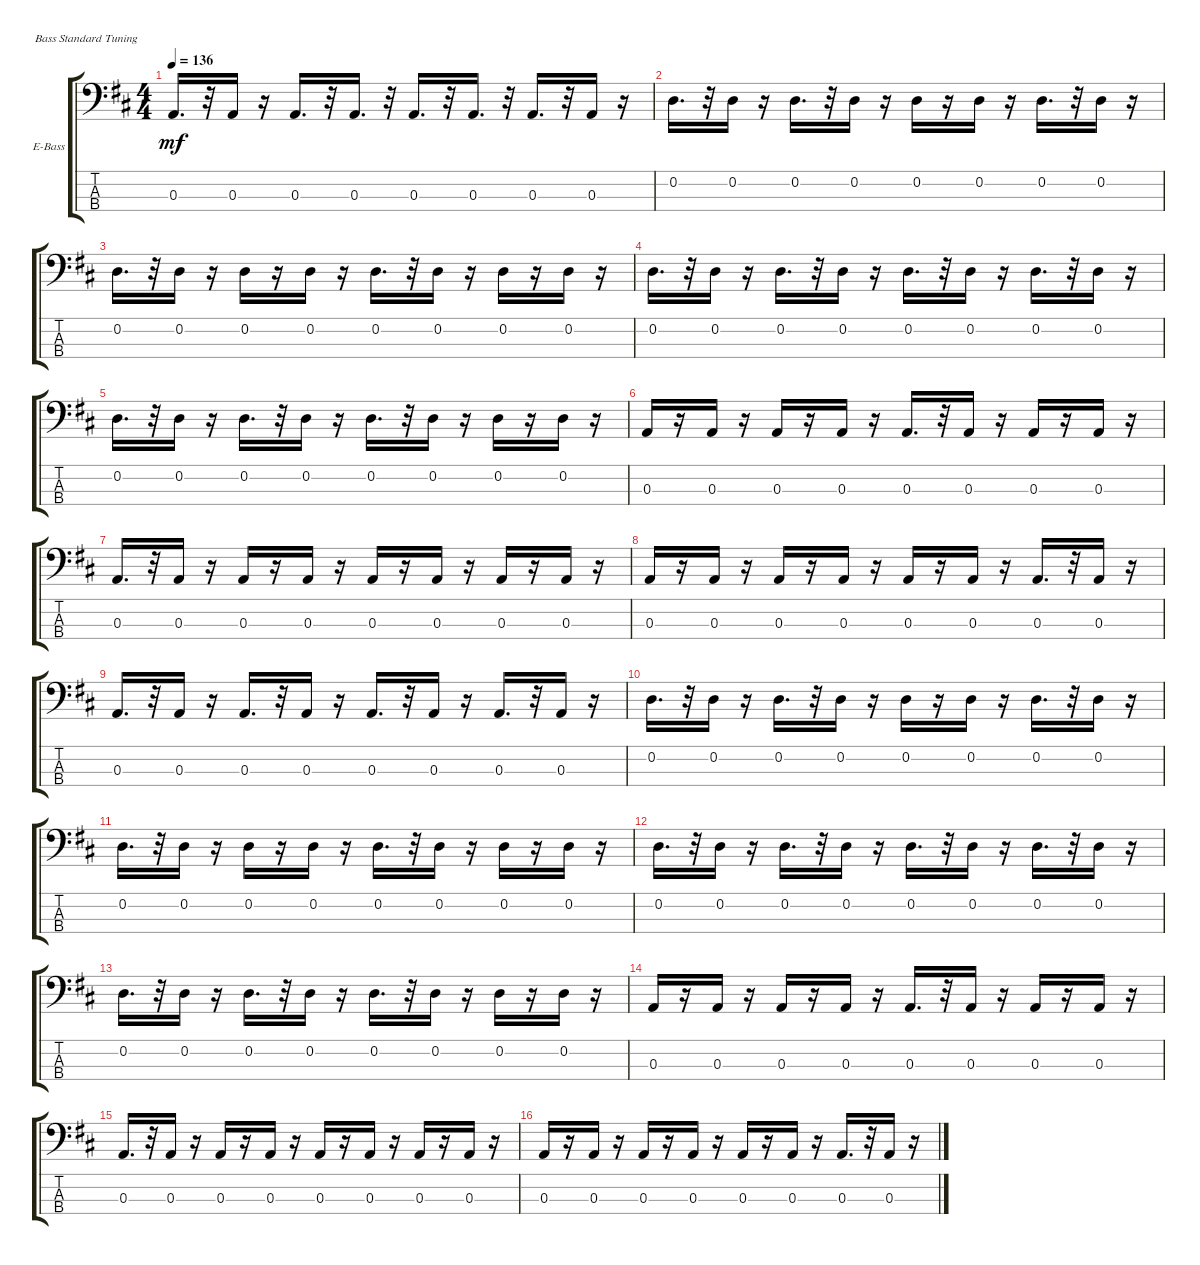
\defaultSystemsLayout 4
\bracketExtendMode groupsimilarinstruments
\firstSystemTrackNameOrientation horizontal
\otherSystemsTrackNameOrientation horizontal
\track ("Billy Sheehan" "E-Bass") {instrument acousticgrandpiano}
\staff {score tabs}
\tuning (G2 D2 A1 E1)
\displaytranspose 12
\ts (4 4)
\tempo 136
\clef f4
\scale
0.333333
\ks d
0.3.16{d dy mf} r.32 0.3.16 r.16 0.3.16{d} r.32 0.3.16{d} r.32 0.3.16{d} r.32 0.3.16{d} r.32 0.3.16{d} r.32 0.3.16 r.16 |
\scale
0.333333 0.2.16{d} r.32 0.2.16 r.16 0.2.16{d} r.32 0.2.16 r.16 0.2.16 r.16 0.2.16 r.16 0.2.16{d} r.32 0.2.16 r.16 |
\scale
0.333333 0.2.16{d} r.32 0.2.16 r.16 0.2.16 r.16 0.2.16 r.16 0.2.16{d} r.32 0.2.16 r.16 0.2.16 r.16 0.2.16 r.16 |
\scale
0.333333 0.2.16{d} r.32 0.2.16 r.16 0.2.16{d} r.32 0.2.16 r.16 0.2.16{d} r.32 0.2.16 r.16 0.2.16{d} r.32 0.2.16 r.16 |
\scale
0.333333 0.2.16{d} r.32 0.2.16 r.16 0.2.16{d} r.32 0.2.16 r.16 0.2.16{d} r.32 0.2.16 r.16 0.2.16 r.16 0.2.16 r.16 |
\scale
0.333333 0.3.16 r.16 0.3.16 r.16 0.3.16 r.16 0.3.16 r.16 0.3.16{d} r.32 0.3.16 r.16 0.3.16 r.16 0.3.16 r.16 |
\scale
0.333333 0.3.16{d} r.32 0.3.16 r.16 0.3.16 r.16 0.3.16 r.16 0.3.16 r.16 0.3.16 r.16 0.3.16 r.16 0.3.16 r.16 |
\scale
0.333333 0.3.16 r.16 0.3.16 r.16 0.3.16 r.16 0.3.16 r.16 0.3.16 r.16 0.3.16 r.16 0.3.16{d} r.32 0.3.16 r.16 |
\scale
0.333333 0.3.16{d} r.32 0.3.16 r.16 0.3.16{d} r.32 0.3.16 r.16 0.3.16{d} r.32 0.3.16 r.16 0.3.16{d} r.32 0.3.16 r.16 |
\scale
0.333333 0.2.16{d} r.32 0.2.16 r.16 0.2.16{d} r.32 0.2.16 r.16 0.2.16 r.16 0.2.16 r.16 0.2.16{d} r.32 0.2.16 r.16 |
\scale
0.333333 0.2.16{d} r.32 0.2.16 r.16 0.2.16 r.16 0.2.16 r.16 0.2.16{d} r.32 0.2.16 r.16 0.2.16 r.16 0.2.16 r.16 |
\scale
0.333333 0.2.16{d} r.32 0.2.16 r.16 0.2.16{d} r.32 0.2.16 r.16 0.2.16{d} r.32 0.2.16 r.16 0.2.16{d} r.32 0.2.16 r.16 |
\scale
0.333333 0.2.16{d} r.32 0.2.16 r.16 0.2.16{d} r.32 0.2.16 r.16 0.2.16{d} r.32 0.2.16 r.16 0.2.16 r.16 0.2.16 r.16 |
\scale
0.333333 0.3.16 r.16 0.3.16 r.16 0.3.16 r.16 0.3.16 r.16 0.3.16{d} r.32 0.3.16 r.16 0.3.16 r.16 0.3.16 r.16 |
\scale
0.333333 0.3.16{d} r.32 0.3.16 r.16 0.3.16 r.16 0.3.16 r.16 0.3.16 r.16 0.3.16 r.16 0.3.16 r.16 0.3.16 r.16 |
\scale
0.333333 0.3.16 r.16 0.3.16 r.16 0.3.16 r.16 0.3.16 r.16 0.3.16 r.16 0.3.16 r.16 0.3.16{d} r.32 0.3.16 r.16
